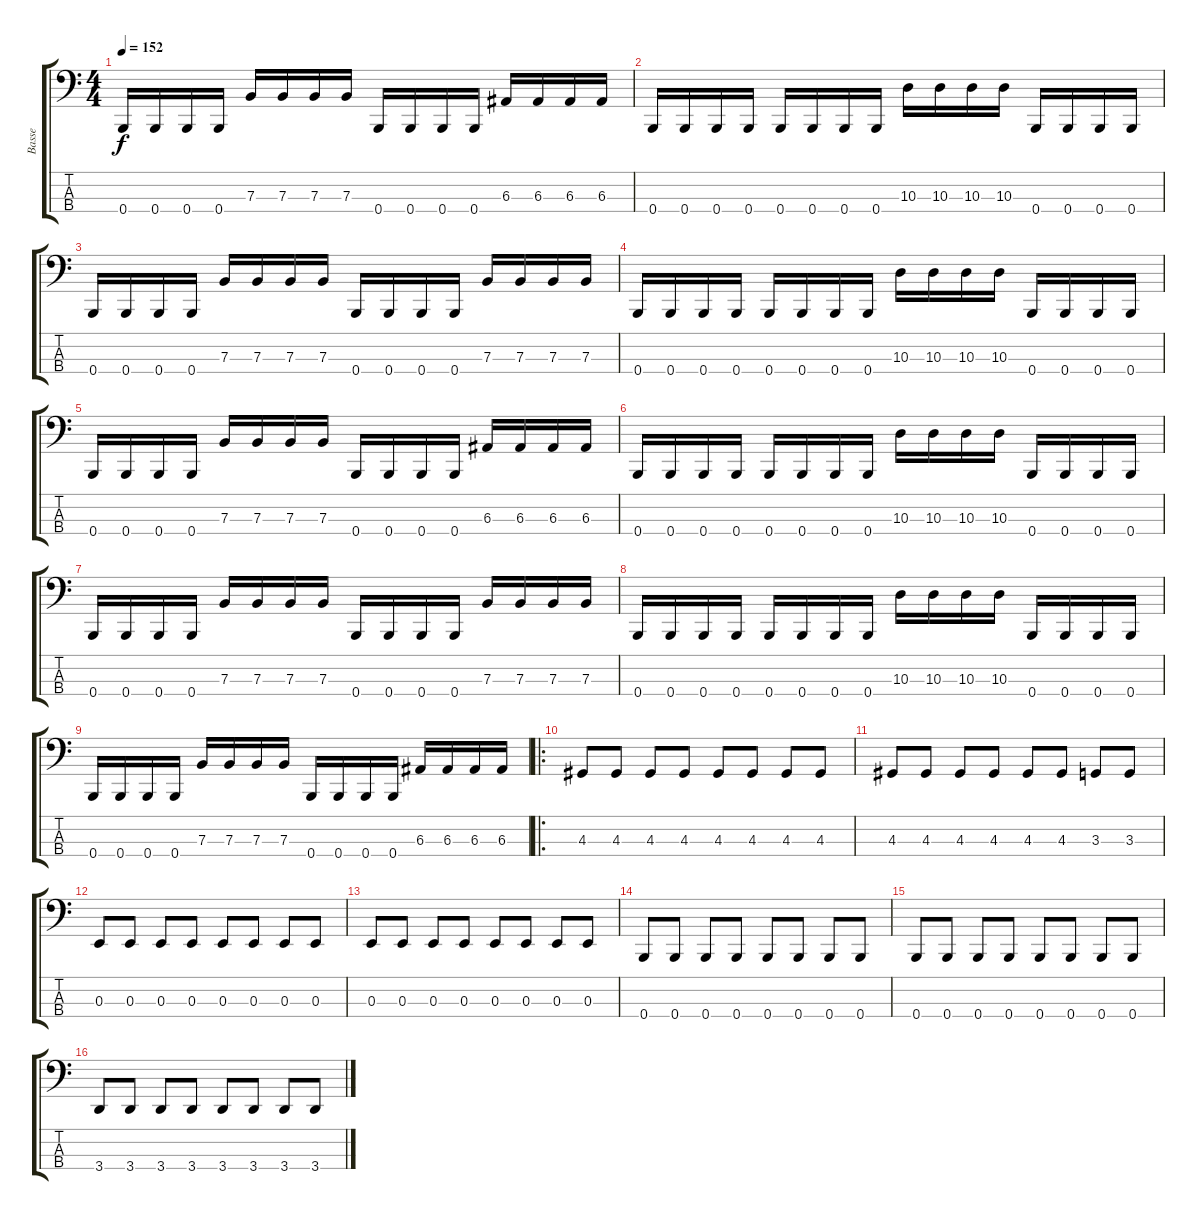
\track ("Basse" "Basse") {instrument electricbassfinger}
\staff {score tabs}
\tuning (D2 A1 E1 B0) {hide}
\ts (4 4)
\tempo 152
\clef f4
\ks c
0.4.16{dy f} 0.4.16 0.4.16 0.4.16 7.3.16 7.3.16 7.3.16 7.3.16 0.4.16 0.4.16 0.4.16 0.4.16 6.3.16 6.3.16 6.3.16 6.3.16 |
0.4.16 0.4.16 0.4.16 0.4.16 0.4.16 0.4.16 0.4.16 0.4.16 10.3.16 10.3.16 10.3.16 10.3.16 0.4.16 0.4.16 0.4.16 0.4.16 |
0.4.16 0.4.16 0.4.16 0.4.16 7.3.16 7.3.16 7.3.16 7.3.16 0.4.16 0.4.16 0.4.16 0.4.16 7.3.16 7.3.16 7.3.16 7.3.16 |
0.4.16 0.4.16 0.4.16 0.4.16 0.4.16 0.4.16 0.4.16 0.4.16 10.3.16 10.3.16 10.3.16 10.3.16 0.4.16 0.4.16 0.4.16 0.4.16 |
0.4.16 0.4.16 0.4.16 0.4.16 7.3.16 7.3.16 7.3.16 7.3.16 0.4.16 0.4.16 0.4.16 0.4.16 6.3.16 6.3.16 6.3.16 6.3.16 |
0.4.16 0.4.16 0.4.16 0.4.16 0.4.16 0.4.16 0.4.16 0.4.16 10.3.16 10.3.16 10.3.16 10.3.16 0.4.16 0.4.16 0.4.16 0.4.16 |
0.4.16 0.4.16 0.4.16 0.4.16 7.3.16 7.3.16 7.3.16 7.3.16 0.4.16 0.4.16 0.4.16 0.4.16 7.3.16 7.3.16 7.3.16 7.3.16 |
0.4.16 0.4.16 0.4.16 0.4.16 0.4.16 0.4.16 0.4.16 0.4.16 10.3.16 10.3.16 10.3.16 10.3.16 0.4.16 0.4.16 0.4.16 0.4.16 |
0.4.16 0.4.16 0.4.16 0.4.16 7.3.16 7.3.16 7.3.16 7.3.16 0.4.16 0.4.16 0.4.16 0.4.16 6.3.16 6.3.16 6.3.16 6.3.16 |
\ro
4.3.8 4.3.8 4.3.8 4.3.8 4.3.8 4.3.8 4.3.8 4.3.8 |
4.3.8 4.3.8 4.3.8 4.3.8 4.3.8 4.3.8 3.3.8 3.3.8 |
0.3.8 0.3.8 0.3.8 0.3.8 0.3.8 0.3.8 0.3.8 0.3.8 |
0.3.8 0.3.8 0.3.8 0.3.8 0.3.8 0.3.8 0.3.8 0.3.8 |
0.4.8 0.4.8 0.4.8 0.4.8 0.4.8 0.4.8 0.4.8 0.4.8 |
0.4.8 0.4.8 0.4.8 0.4.8 0.4.8 0.4.8 0.4.8 0.4.8 |
3.4.8 3.4.8 3.4.8 3.4.8 3.4.8 3.4.8 3.4.8 3.4.8
